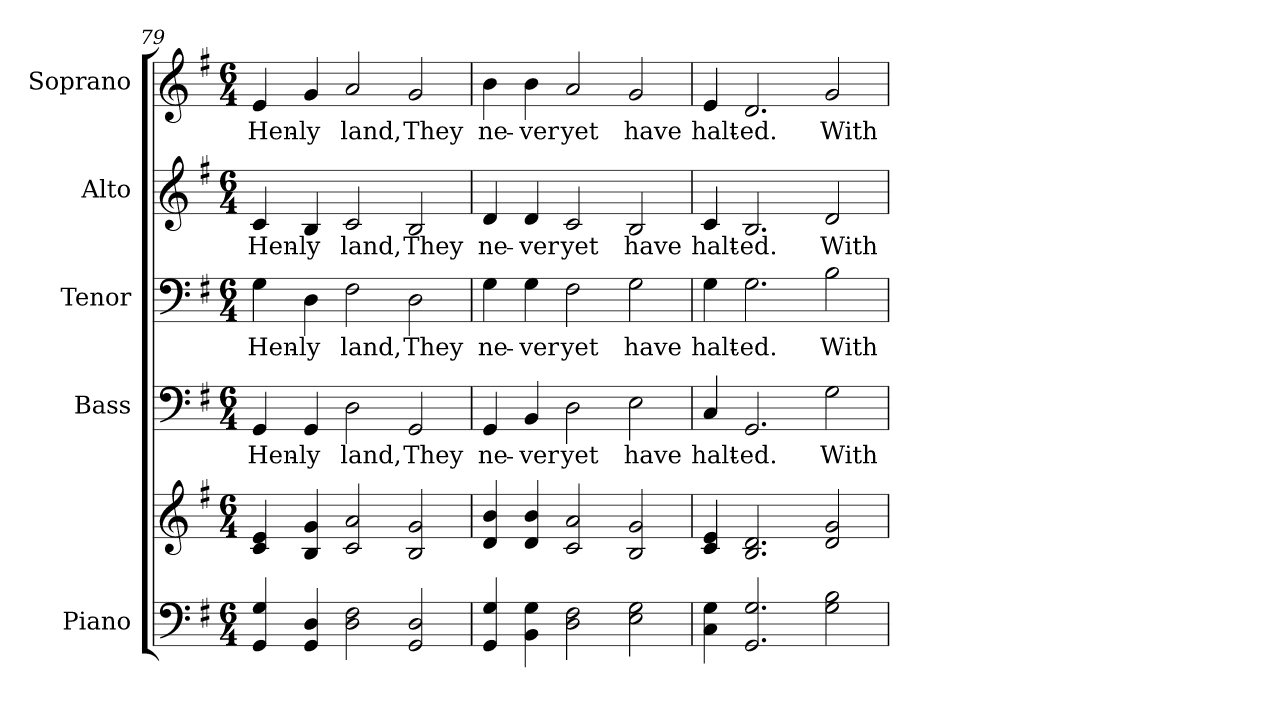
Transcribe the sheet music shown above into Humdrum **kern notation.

**kern	**kern	**kern	**text	**kern	**text	**kern	**text	**kern	**text
*part5	*part5	*part4	*part4	*part3	*part3	*part2	*part2	*part1	*part1
*staff6	*staff5	*staff4	*staff4	*staff3	*staff3	*staff2	*staff2	*staff1	*staff1
*I"Piano	*	*I"Bass	*	*I"Tenor	*	*I"Alto	*	*I"Soprano	*
*I'Pno.	*	*I'B.	*	*I'T.	*	*I'A.	*	*I'S.	*
!!LO:PB:g=z
*clefF4	*clefG2	*clefF4	*	*clefF4	*	*clefG2	*	*clefG2	*
*k[f#]	*k[f#]	*k[f#]	*	*k[f#]	*	*k[f#]	*	*k[f#]	*
*G:	*G:	*G:	*	*G:	*	*G:	*	*G:	*
*M6/4	*M6/4	*M6/4	*	*M6/4	*	*M6/4	*	*M6/4	*
=79	=79	=79	=79	=79	=79	=79	=79	=79	=79
!	!	!	!LO:LY:b:color=#000000	!	!	!	!	!	!
!	!	!	!	!	!LO:LY:b:color=#000000	!	!	!	!
!	!	!	!	!	!	!	!LO:LY:b:color=#000000	!	!
!	!	!	!	!	!	!	!	!	!LO:LY:b:color=#000000
4GGi/ 4Gi	4ci/ 4ei	4GGi/	Hen-	4Gi\	Hen-	4ci/	Hen-	4ei/	Hen-
!	!	!	!LO:LY:b:color=#000000	!	!	!	!	!	!
!	!	!	!	!	!LO:LY:b:color=#000000	!	!	!	!
!	!	!	!	!	!	!	!LO:LY:b:color=#000000	!	!
!	!	!	!	!	!	!	!	!	!LO:LY:b:color=#000000
4GGi/ 4Di	4Bi/ 4gi	4GGi/	-ly	4Di\	-ly	4Bi/	-ly	4gi/	-ly
!	!	!	!LO:LY:b:color=#000000	!	!	!	!	!	!
!	!	!	!	!	!LO:LY:b:color=#000000	!	!	!	!
!	!	!	!	!	!	!	!LO:LY:b:color=#000000	!	!
!	!	!	!	!	!	!	!	!	!LO:LY:b:color=#000000
2Di\ 2F#i	2ci/ 2ai	2Di\	land,	2F#i\	land,	2ci/	land,	2ai/	land,
!	!	!	!LO:LY:b:color=#000000	!	!	!	!	!	!
!	!	!	!	!	!LO:LY:b:color=#000000	!	!	!	!
!	!	!	!	!	!	!	!LO:LY:b:color=#000000	!	!
!	!	!	!	!	!	!	!	!	!LO:LY:b:color=#000000
2GGi/ 2Di	2Bi/ 2gi	2GGi/	They	2Di\	They	2Bi/	They	2gi/	They
=80	=80	=80	=80	=80	=80	=80	=80	=80	=80
!	!	!	!LO:LY:b:color=#000000	!	!	!	!	!	!
!	!	!	!	!	!LO:LY:b:color=#000000	!	!	!	!
!	!	!	!	!	!	!	!LO:LY:b:color=#000000	!	!
!	!	!	!	!	!	!	!	!	!LO:LY:b:color=#000000
4GGi/ 4Gi	4di/ 4bi	4GGi/	ne-	4Gi\	ne-	4di/	ne-	4bi\	ne-
!	!	!	!LO:LY:b:color=#000000	!	!	!	!	!	!
!	!	!	!	!	!LO:LY:b:color=#000000	!	!	!	!
!	!	!	!	!	!	!	!LO:LY:b:color=#000000	!	!
!	!	!	!	!	!	!	!	!	!LO:LY:b:color=#000000
4BBi\ 4Gi	4di/ 4bi	4BBi/	-ver	4Gi\	-ver	4di/	-ver	4bi\	-ver
!	!	!	!LO:LY:b:color=#000000	!	!	!	!	!	!
!	!	!	!	!	!LO:LY:b:color=#000000	!	!	!	!
!	!	!	!	!	!	!	!LO:LY:b:color=#000000	!	!
!	!	!	!	!	!	!	!	!	!LO:LY:b:color=#000000
2Di\ 2F#i	2ci/ 2ai	2Di\	yet	2F#i\	yet	2ci/	yet	2ai/	yet
!	!	!	!LO:LY:b:color=#000000	!	!	!	!	!	!
!	!	!	!	!	!LO:LY:b:color=#000000	!	!	!	!
!	!	!	!	!	!	!	!LO:LY:b:color=#000000	!	!
!	!	!	!	!	!	!	!	!	!LO:LY:b:color=#000000
2Ei\ 2Gi	2Bi/ 2gi	2Ei\	have	2Gi\	have	2Bi/	have	2gi/	have
!!LO:PB:g=z
=81	=81	=81	=81	=81	=81	=81	=81	=81	=81
!	!	!	!LO:LY:b:color=#000000	!	!	!	!	!	!
!	!	!	!	!	!LO:LY:b:color=#000000	!	!	!	!
!	!	!	!	!	!	!	!LO:LY:b:color=#000000	!	!
!	!	!	!	!	!	!	!	!	!LO:LY:b:color=#000000
4Ci\ 4Gi	4ci/ 4ei	4Ci/	halt-	4Gi\	halt-	4ci/	halt-	4ei/	halt-
!	!	!	!LO:LY:b:color=#000000	!	!	!	!	!	!
!	!	!	!	!	!LO:LY:b:color=#000000	!	!	!	!
!	!	!	!	!	!	!	!LO:LY:b:color=#000000	!	!
!	!	!	!	!	!	!	!	!	!LO:LY:b:color=#000000
2.GGi/ 2.Gi	2.Bi/ 2.di	2.GGi/	-ed.	2.Gi\	-ed.	2.Bi/	-ed.	2.di/	-ed.
!	!	!	!LO:LY:b:color=#000000	!	!	!	!	!	!
!	!	!	!	!	!LO:LY:b:color=#000000	!	!	!	!
!	!	!	!	!	!	!	!LO:LY:b:color=#000000	!	!
!	!	!	!	!	!	!	!	!	!LO:LY:b:color=#000000
2Gi\ 2Bi	2di/ 2gi	2Gi\	With	2Bi\	With	2di/	With	2gi/	With
=	=	=	=	=	=	=	=	=	=
*-	*-	*-	*-	*-	*-	*-	*-	*-	*-
